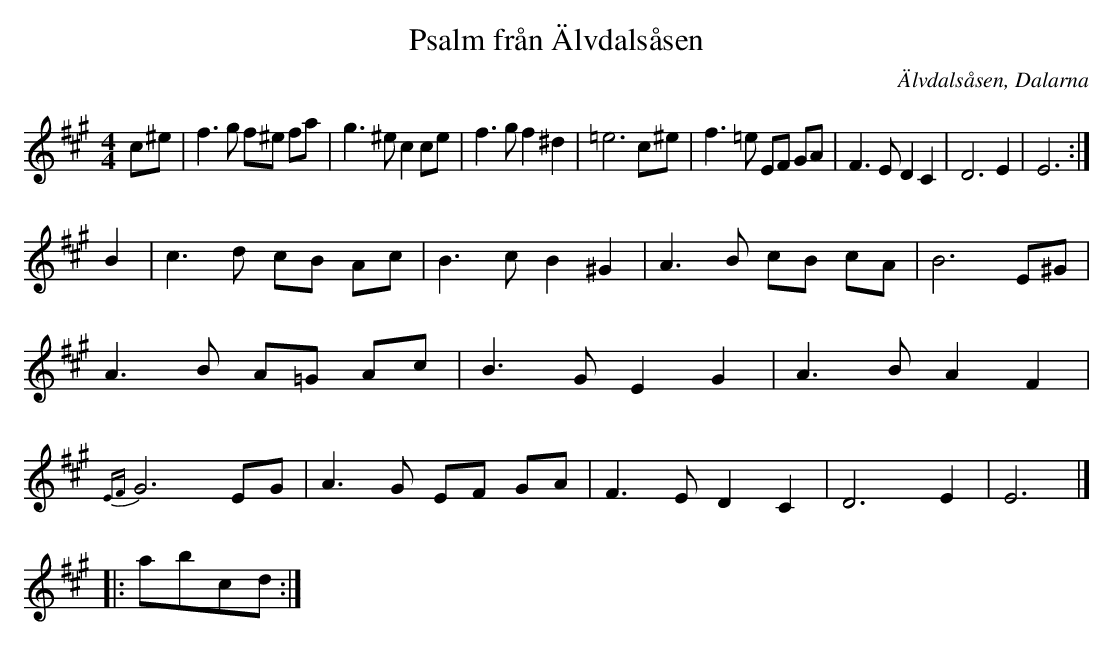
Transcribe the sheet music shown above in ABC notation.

X:1
T:Psalm från Älvdalsåsen
O:Älvdalsåsen, Dalarna
M:4/4
L:1/8
K:A
c^e | f3 g f^e fa | g3 ^e c2 ce | f3 g f2 ^d2 | =e6 c^e | f3=e EF GA | F3ED2C2 | D6E2 | E6 :|]
B2 | c3d cB Ac | B3cB2^G2 | A3B cB cA | B6E^G | A3B A=G Ac| B3G E2G2| A3BA2 F2| {EF}G6EG| A3G EF GA | F3ED2C2 | D6E2 | E6 |]
|: abcd :|
